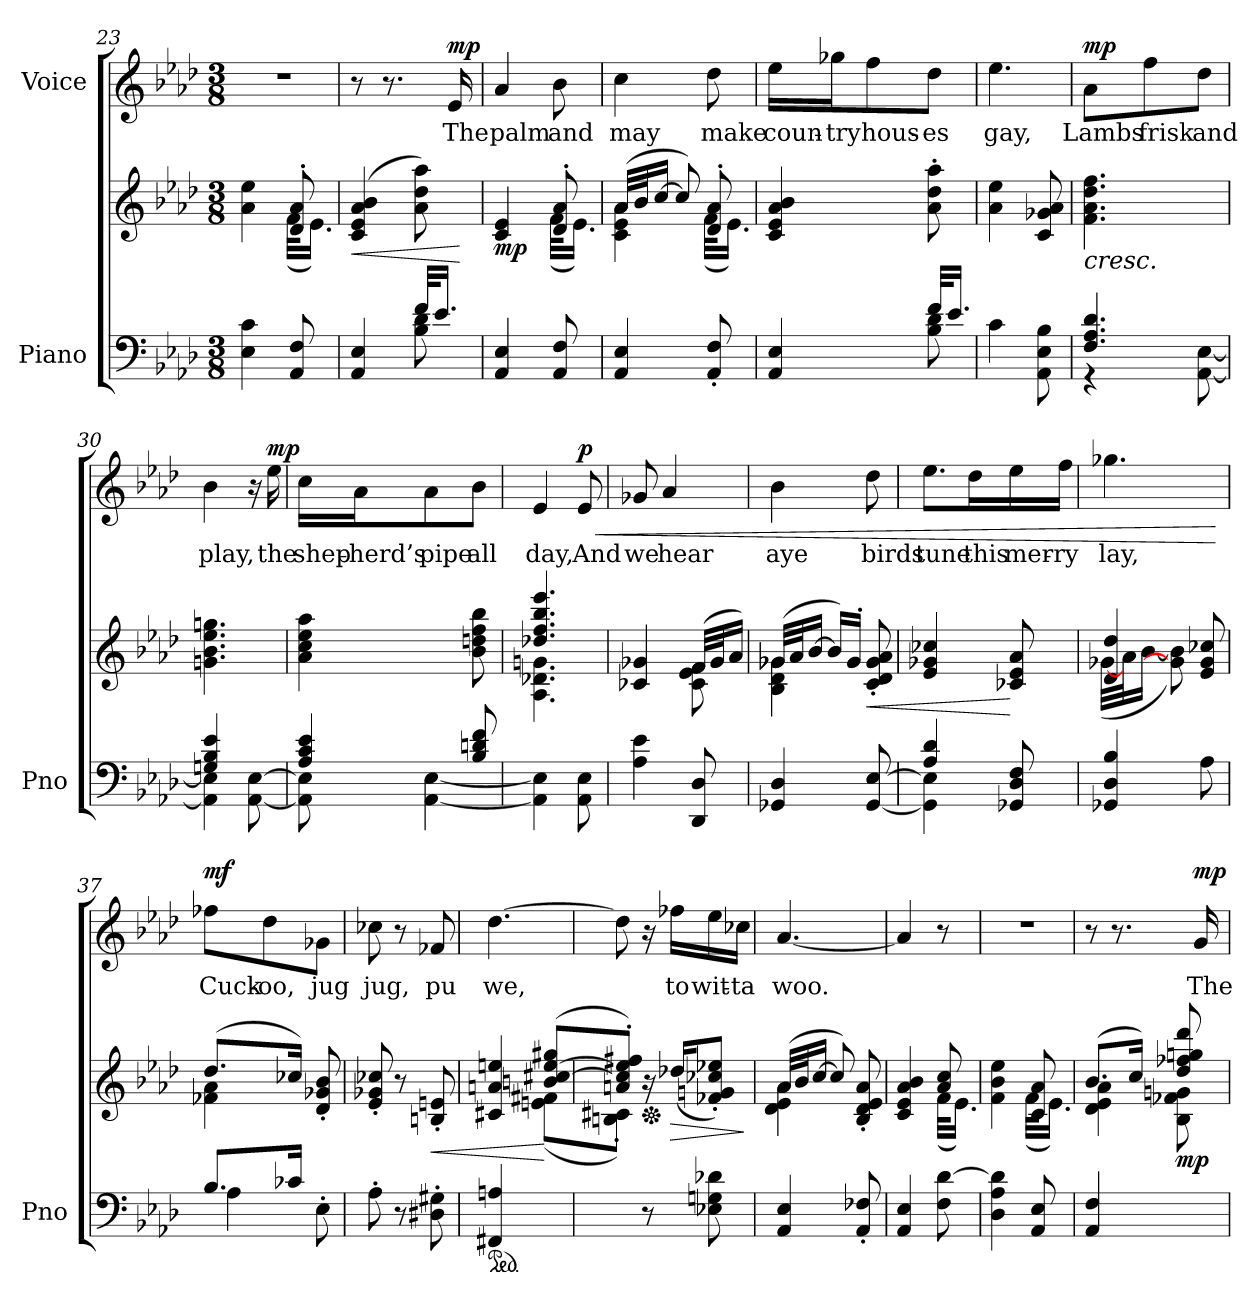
**kern	**kern	**dynam	**kern	**text	**dynam
*part2	*part2	*part2	*part1	*part1	*part1
*staff3	*staff2	*staff2/3	*staff1	*staff1	*staff1
*I"Piano	*	*	*I"Voice	*	*
*I'Pno	*	*	*	*	*
*clefF4	*clefG2	*	*clefG2	*	*
*k[b-e-a-d-]	*k[b-e-a-d-]	*	*k[b-e-a-d-]	*	*
*M3/8	*M3/8	*	*M3/8	*	*
=23	=23	=23	=23	=23	=23
*	*^	*	*	*	*
4E-\ 4c\	4a-\ 4ee-\	4ryy	.	4.r	.	.
8AA-/ 8F/	8d-/' 8a-/'	(<32f\KLL	.	.	.	.
.	.	16.e-\JJ)	.	.	.	.
=24	=24	=24	=24	=24	=24	=24
*^	*	*	*	*	*	*
!	!	!	!	!LO:HP:b	!	!	!
*	*	*v	*v	*	*	*	*
4ryy	4AA-/ 4E-/	(>4c/ 4e-/ 4a-/ 4b-/	<	8r	.	.
.	.	.	.	8.r	.	.
32f/KLL	8B-\ 8d-\	8a-\ 8dd-\ 8aa-\)	.	.	.	.
16.e-/JJ	.	.	.	.	.	.
!	!	!	!	!	!LO:LY:b	!LO:DY:a
.	.	.	.	16e-/	The	mp
*v	*v	*	*	*	*	*
.	.	[	.	.	.
=25	=25	=25	=25	=25	=25
*	*^	*	*	*	*
!	!	!	!LO:DY:b	!	!LO:LY:b	!
4AA-/ 4E-/	4c/ 4e-/	4ryy	mp	4a-/	palm	.
!	!	!	!	!	!LO:LY:b	!
8AA-/ 8F/	8d-/' 8a-/'	(<32f\KLL	.	8b-\	and	.
.	.	16.e-\JJ)	.	.	.	.
=26	=26	=26	=26	=26	=26	=26
!	!	!	!	!	!LO:LY:b	!
4AA-/ 4E-/	(>32a-/LLL	4c\ 4e-\ 4a-\	.	4cc\	may	.
.	32b-/J	.	.	.	.	.
.	[16cc/JJ	.	.	.	.	.
.	8cc/])	.	.	.	.	.
!	!	!	!	!	!LO:LY:b	!
8AA-/' 8F/'	8d-/' 8a-/'	(<32f\KLL	.	8dd-\	make	.
.	.	16.e-\JJ)	.	.	.	.
!!LO:LB:g=z
=27	=27	=27	=27	=27	=27	=27
*^	*	*	*	*	*	*
!	!	!	!	!	!	!LO:LY:b	!
*	*	*v	*v	*	*	*	*
4ryy	4AA-/ 4E-/	4c/ 4e-/ 4a-/ 4b-/	.	16ee-\LL	coun-	.
!	!	!	!	!	!LO:LY:b	!
.	.	.	.	16gg-X\J	-try	.
!	!	!	!	!	!LO:LY:b	!
.	.	.	.	8ff\	hous-	.
!	!	!	!	!	!LO:LY:b	!
32f/KLL	8B-\ 8d-\	8a-\' 8dd-\' 8aa-\'	.	8dd-\J	-es	.
16.e-/JJ	.	.	.	.	.	.
*v	*v	*	*	*	*	*
=28	=28	=28	=28	=28	=28
!	!	!	!	!LO:LY:b	!
4c\	4a-\ 4ee-\	.	4.ee-\	gay,	.
8AA-\ 8E-\ 8B-\	8c/ 8g-X/ 8a-/	.	.	.	.
=29	=29	=29	=29	=29	=29
*^	*	*	*	*	*
!	!	!LO:TX:b:i:t=cresc.	!	!	!	!
!	!	!	!	!	!LO:LY:b	!LO:DY:a
4.F/ 4.A-/ 4.d-/	4r	4.f\ 4.a-\ 4.dd-\ 4.ff\	.	8a-\L	Lambs	mp
!	!	!	!	!	!LO:LY:b	!
.	.	.	.	8ff\	frisk	.
!	!	!	!	!	!LO:LY:b	!
.	[8AA-\ [8E-\	.	.	8dd-\J	and	.
=30	=30	=30	=30	=30	=30	=30
!	!	!	!	!	!LO:LY:b	!
4Gn/ 4B-/ 4e-/	4AA-\] 4E-\]	4.gn\ 4.b-\ 4.ee-\ 4.ggn\	.	4b-\	play,	.
8ryy	[8AA-\ [8E-\	.	.	16r	.	.
!	!	!	!	!	!LO:LY:b	!LO:DY:a
.	.	.	.	16ee-\	the	mp
=31	=31	=31	=31	=31	=31	=31
!	!	!	!	!	!LO:LY:b	!
4A-/ 4c/ 4e-/	8AA-\] 8E-\]	4a-\ 4cc\ 4ee-\ 4aa-\	.	16cc\LL	shep-	.
!	!	!	!	!	!LO:LY:b	!
.	.	.	.	16a-\J	-herd’s	.
!	!	!	!	!	!LO:LY:b	!
.	[4AA-\ [4E-\	.	.	8a-\	pipe	.
!	!	!	!	!	!LO:LY:b	!
8B-/ 8dn/ 8f/	.	8b-\ 8ddn\ 8ff\ 8bb-\	.	8b-\J	all	.
*v	*v	*	*	*	*	*
!!LO:PB:g=z
=32	=32	=32	=32	=32	=32
*	*^	*	*	*	*
!	!	!	!	!	!LO:LY:b	!
4AA-\] 4E-\]	4.dd-X/ 4.ff/ 4.bb-/ 4.eee-/	4.A-\ 4.d-X\ 4.gn\	.	4e-/	day,	.
!	!	!	!	!	!LO:LY:b	!LO:HP:b
!	!	!	!	!	!	!LO:DY:n=1:a
8AA-\ 8E-\	.	.	.	8e-/	And	< p
=33	=33	=33	=33	=33	=33	=33
!	!	!	!LO:DY:b	!	!LO:LY:b	!
!	!	!	!LO:DY:n=1:b	!	!	!
!	!	!	!LO:DY:n=2:b	!	!	!
4A-\ 4e-\	4c-X/ 4g-X/	4ryy	other-dynamics p other-dynamics	8g-X/	we	.
!	!	!	!	!	!LO:LY:b	!
.	.	.	.	4a-/	hear	.
8DD-/ 8D-/	(>32f/LLL	8c-\ 8e-\ 8f\	.	.	.	.
.	32g-/J	.	.	.	.	.
.	16a-/JJ)	.	.	.	.	.
=34	=34	=34	=34	=34	=34	=34
!	!	!	!	!	!LO:LY:b	!
4GG-X/ 4D-/	(>32g-X/LLL	4B-\ 4d-\ 4g-\	.	4b-\	aye	.
.	32a-/J	.	.	.	.	.
.	[16b-/JJ	.	.	.	.	.
.	16b-/LL])	.	.	.	.	.
.	16g-'/JJ	.	.	.	.	.
!	!	!	!LO:HP:b	!	!LO:LY:b	!
[8GG-/ [8E-/	8c/' 8d-/' 8g-/' 8a-/'	8ryy	<	8dd-\	birds	.
=35	=35	=35	=35	=35	=35	=35
*^	*	*	*	*	*	*
!	!	!	!	!	!	!LO:LY:b	!
*	*	*v	*v	*	*	*	*
4A-/ 4d-/	4GG-\] 4E-\]	4e-/ 4g-X/ 4cc-X/	.	8.ee-\L	tune	.
!	!	!	!	!	!LO:LY:b	!
.	.	.	.	16dd-\L	this	.
!	!	!	!	!	!LO:LY:b	!
8GG-X/ 8D-/ 8F/	8ryy	8c-X/ 8e-/ 8a-/	[	16ee-\	mer-	.
!	!	!	!	!	!LO:LY:b	!
.	.	.	.	16ff\JJ	-ry	.
*v	*v	*	*	*	*	*
=36	=36	=36	=36	=36	=36
*	*^	*	*	*	*
!	!	!	!	!	!LO:LY:b	!
4GG-X/ 4D-/ 4B-/	4d-/ 4dd-/	(<[32g-X\LLL	.	4.gg-X\	lay,	.
.	.	32a-\J	.	.	.	.
.	.	[16b-\JJ	.	.	.	.
.	.	8g-\] 8b-\])	.	.	.	.
8A-\	8e-/ 8g-/ 8cc-X/	8ryy	.	.	.	.
*	*v	*v	*	*	*	*
.	.	.	.	.	[
!!LO:LB:g=z
=37	=37	=37	=37	=37	=37
*^	*^	*	*	*	*
!	!	!	!	!	!	!LO:LY:b	!LO:DY:a
8.B-/L	4A-\	(>8.dd-/L	4f-X\ 4a-\	.	8ff-X\L	Cuck-	mf
!	!	!	!	!	!	!LO:LY:b	!
.	.	.	.	.	8dd-\	-oo,	.
16c-X/Jk	.	16cc-X/Jk)	.	.	.	.	.
!	!	!	!	!	!	!LO:LY:b	!
8E-'\	8ryy	8d-/' 8g-X/' 8b-/'	8ryy	.	8g-X\J	jug	.
=38	=38	=38	=38	=38	=38	=38	=38
!	!	!	!	!	!	!LO:LY:b	!
*v	*v	*	*	*	*	*	*
*	*v	*v	*	*	*	*
8A-'\	8e-/' 8g-X/' 8cc-X/'	.	8cc-X\	jug,	.
8r	8r	.	8r	.	.
!	!	!LO:HP:b	!	!LO:LY:b	!
8D#X\' 8G#X\'	8Bn/' 8en/'	<	8f-X/	pu	.
=39	=39	=39	=39	=39	=39
*ped	*	*	*	*	*
*	*^	*	*	*	*
!	!	!	!	!	!LO:LY:b	!
4FF#X/ 4An/	4c#X/ 4an/ 4een/	4ryy	.	[4.dd-\	we,	.
8ryy	(>8bn/ [8cc#X/ [8ee/ 8gg#X/L	(<8en\ 8f#X\L	[	.	.	.
=40	=40	=40	=40	=40	=40	=40
8ryy	8an/' 8cc#/]' 8ee/]' 8ff#X/'J)	8Bn\' 8c#X\'J)	.	8dd-\]	.	.
*	*Xped	*	*	*	*	*
8r	16r	4ryy	.	16r	.	.
!	!	!	!LO:HP:b	!	!LO:LY:b	!
.	(>16dd-X/KL	.	>	16ff-X\LL	to	.
!	!	!	!	!	!LO:LY:b	!
8E-X\ 8Gn\ 8d-X\	8f-X/' 8gn/' 8cc-X/' 8ee-X/'J)	.	.	16ee-\	wit-	.
!	!	!	!	!	!LO:LY:b	!
.	.	.	.	16cc-X\JJ	-ta	.
*	*v	*v	*	*	*	*
.	.	]	.	.	.
=41	=41	=41	=41	=41	=41
*	*^	*	*	*	*
!	!	!	!	!	!LO:LY:b	!
4AA-/ 4E-/	(>32a-/LLL	4d-\ 4e-\ 4a-\	.	[4.a-/	woo.	.
.	32b-/J	.	.	.	.	.
.	[16cc/JJ	.	.	.	.	.
.	8cc/])	.	.	.	.	.
8AA-/' 8F-X/'	8B-/' 8d-/' 8e-/' 8a-/'	8ryy	.	.	.	.
=42	=42	=42	=42	=42	=42	=42
4AA-/ 4E-/	4c/ 4e-/ 4a-/ 4b-/	4ryy	.	4a-/]	.	.
8F\ [8d-\	8a-/ 8cc/	(<32f\KLL	.	8r	.	.
.	.	16.e-\JJ)	.	.	.	.
!!LO:LB:g=z
=43	=43	=43	=43	=43	=43	=43
4D-\ 4A-\ 4d-\]	4f\ 4b-\ 4ee-\	4ryy	.	4.r	.	.
8AA-/ 8E-/	8c/ 8a-/	(<32f\KLL	.	.	.	.
.	.	16.e-\JJ)	.	.	.	.
=44	=44	=44	=44	=44	=44	=44
*	*	*^	*	*	*	*
4AA-/ 4F/	(>8.b-/L	4d-\ 4e-\ 4a-\	4ryy	.	8r	.	.
.	.	.	.	.	8.r	.	.
.	16cc/Jk)	.	.	.	.	.	.
!	!	!	!	!LO:DY:b	!	!	!
8ryy	8dd-/ 8ff-X/ 8ggn/ 8ddd-/	8ryy	8B-\ 8f-X\ 8gn\	mp	.	.	.
!	!	!	!	!	!	!LO:LY:b	!LO:DY:a
.	.	.	.	.	16g/	The	mp
*	*v	*v	*v	*	*	*	*
=	=	=	=	=	=
*-	*-	*-	*-	*-	*-
